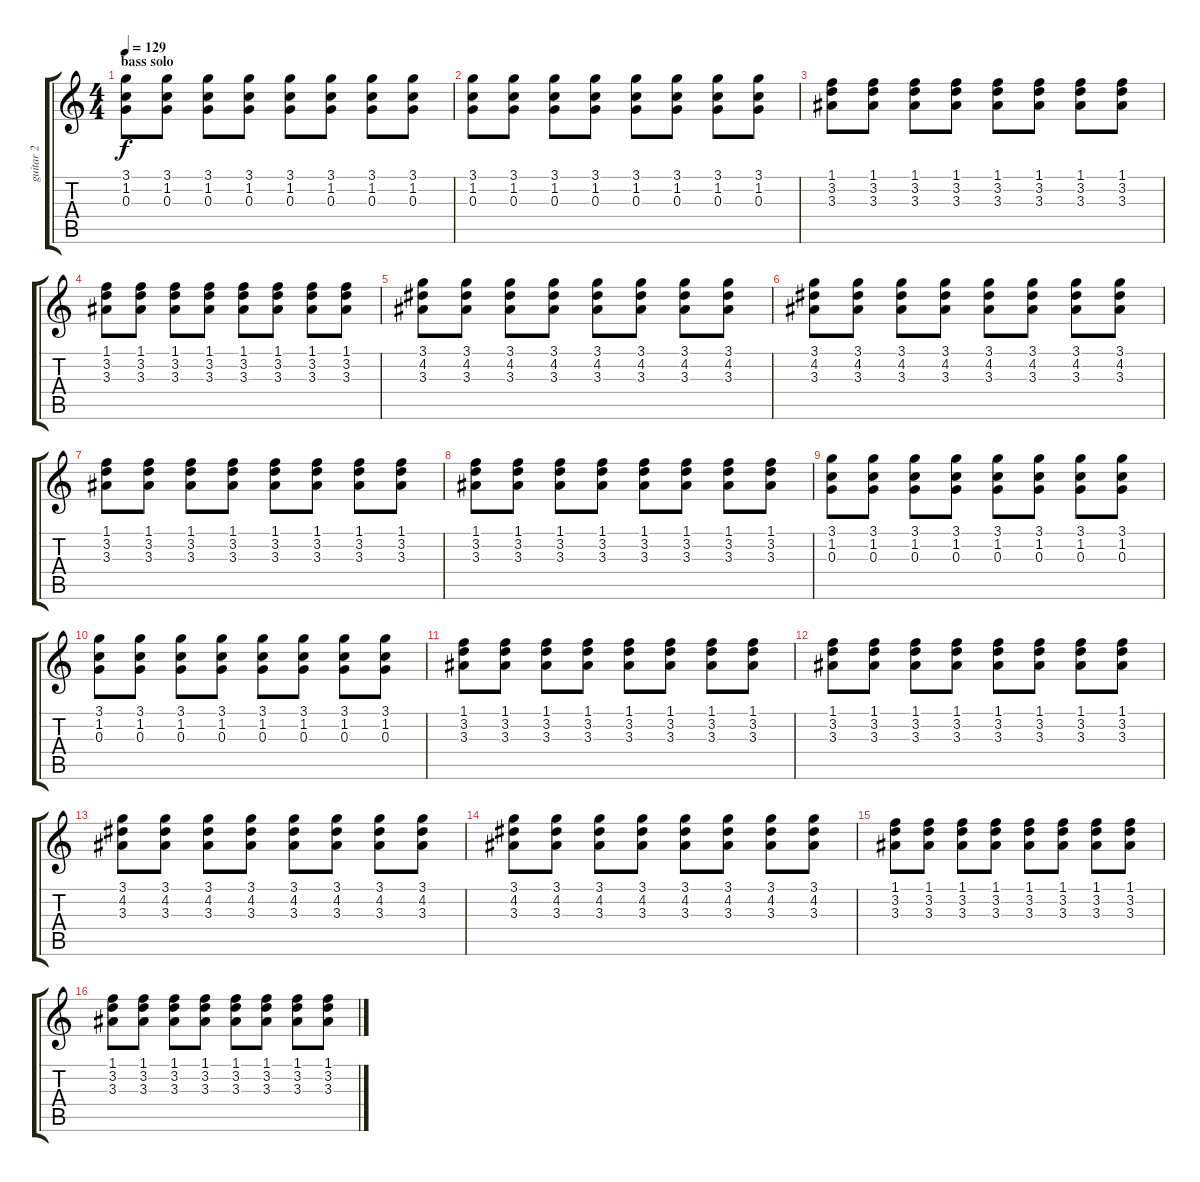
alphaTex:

\track ("guitar 2" "guitar 2") {instrument electricguitarjazz}
\staff {score tabs}
\tuning (E4 B3 G3 D3 A2 E2) {hide}
\ts (4 4)
\section ("" "bass solo")
\tempo 129
\clef g2
\ks c
(3.1 1.2 0.3).8{dy f volume 6} (3.1 1.2 0.3).8 (3.1 1.2 0.3).8 (3.1 1.2 0.3).8 (3.1 1.2 0.3).8 (3.1 1.2 0.3).8 (3.1 1.2 0.3).8 (3.1 1.2 0.3).8 |
(3.1 1.2 0.3).8 (3.1 1.2 0.3).8 (3.1 1.2 0.3).8 (3.1 1.2 0.3).8 (3.1 1.2 0.3).8 (3.1 1.2 0.3).8 (3.1 1.2 0.3).8 (3.1 1.2 0.3).8 |
(1.1 3.2 3.3).8 (1.1 3.2 3.3).8 (1.1 3.2 3.3).8 (1.1 3.2 3.3).8 (1.1 3.2 3.3).8 (1.1 3.2 3.3).8 (1.1 3.2 3.3).8 (1.1 3.2 3.3).8 |
(1.1 3.2 3.3).8 (1.1 3.2 3.3).8 (1.1 3.2 3.3).8 (1.1 3.2 3.3).8 (1.1 3.2 3.3).8 (1.1 3.2 3.3).8 (1.1 3.2 3.3).8 (1.1 3.2 3.3).8 |
(3.1 4.2 3.3).8 (3.1 4.2 3.3).8 (3.1 4.2 3.3).8 (3.1 4.2 3.3).8 (3.1 4.2 3.3).8 (3.1 4.2 3.3).8 (3.1 4.2 3.3).8 (3.1 4.2 3.3).8 |
(3.1 4.2 3.3).8 (3.1 4.2 3.3).8 (3.1 4.2 3.3).8 (3.1 4.2 3.3).8 (3.1 4.2 3.3).8 (3.1 4.2 3.3).8 (3.1 4.2 3.3).8 (3.1 4.2 3.3).8 |
(1.1 3.2 3.3).8 (1.1 3.2 3.3).8 (1.1 3.2 3.3).8 (1.1 3.2 3.3).8 (1.1 3.2 3.3).8 (1.1 3.2 3.3).8 (1.1 3.2 3.3).8 (1.1 3.2 3.3).8 |
(1.1 3.2 3.3).8 (1.1 3.2 3.3).8 (1.1 3.2 3.3).8 (1.1 3.2 3.3).8 (1.1 3.2 3.3).8 (1.1 3.2 3.3).8 (1.1 3.2 3.3).8 (1.1 3.2 3.3).8 |
(3.1 1.2 0.3).8 (3.1 1.2 0.3).8 (3.1 1.2 0.3).8 (3.1 1.2 0.3).8 (3.1 1.2 0.3).8 (3.1 1.2 0.3).8 (3.1 1.2 0.3).8 (3.1 1.2 0.3).8 |
(3.1 1.2 0.3).8 (3.1 1.2 0.3).8 (3.1 1.2 0.3).8 (3.1 1.2 0.3).8 (3.1 1.2 0.3).8 (3.1 1.2 0.3).8 (3.1 1.2 0.3).8 (3.1 1.2 0.3).8 |
(1.1 3.2 3.3).8 (1.1 3.2 3.3).8 (1.1 3.2 3.3).8 (1.1 3.2 3.3).8 (1.1 3.2 3.3).8 (1.1 3.2 3.3).8 (1.1 3.2 3.3).8 (1.1 3.2 3.3).8 |
(1.1 3.2 3.3).8 (1.1 3.2 3.3).8 (1.1 3.2 3.3).8 (1.1 3.2 3.3).8 (1.1 3.2 3.3).8 (1.1 3.2 3.3).8 (1.1 3.2 3.3).8 (1.1 3.2 3.3).8 |
(3.1 4.2 3.3).8 (3.1 4.2 3.3).8 (3.1 4.2 3.3).8 (3.1 4.2 3.3).8 (3.1 4.2 3.3).8 (3.1 4.2 3.3).8 (3.1 4.2 3.3).8 (3.1 4.2 3.3).8 |
(3.1 4.2 3.3).8 (3.1 4.2 3.3).8 (3.1 4.2 3.3).8 (3.1 4.2 3.3).8 (3.1 4.2 3.3).8 (3.1 4.2 3.3).8 (3.1 4.2 3.3).8 (3.1 4.2 3.3).8 |
(1.1 3.2 3.3).8 (1.1 3.2 3.3).8 (1.1 3.2 3.3).8 (1.1 3.2 3.3).8 (1.1 3.2 3.3).8 (1.1 3.2 3.3).8 (1.1 3.2 3.3).8 (1.1 3.2 3.3).8 |
(1.1 3.2 3.3).8 (1.1 3.2 3.3).8 (1.1 3.2 3.3).8 (1.1 3.2 3.3).8 (1.1 3.2 3.3).8 (1.1 3.2 3.3).8 (1.1 3.2 3.3).8 (1.1 3.2 3.3).8
